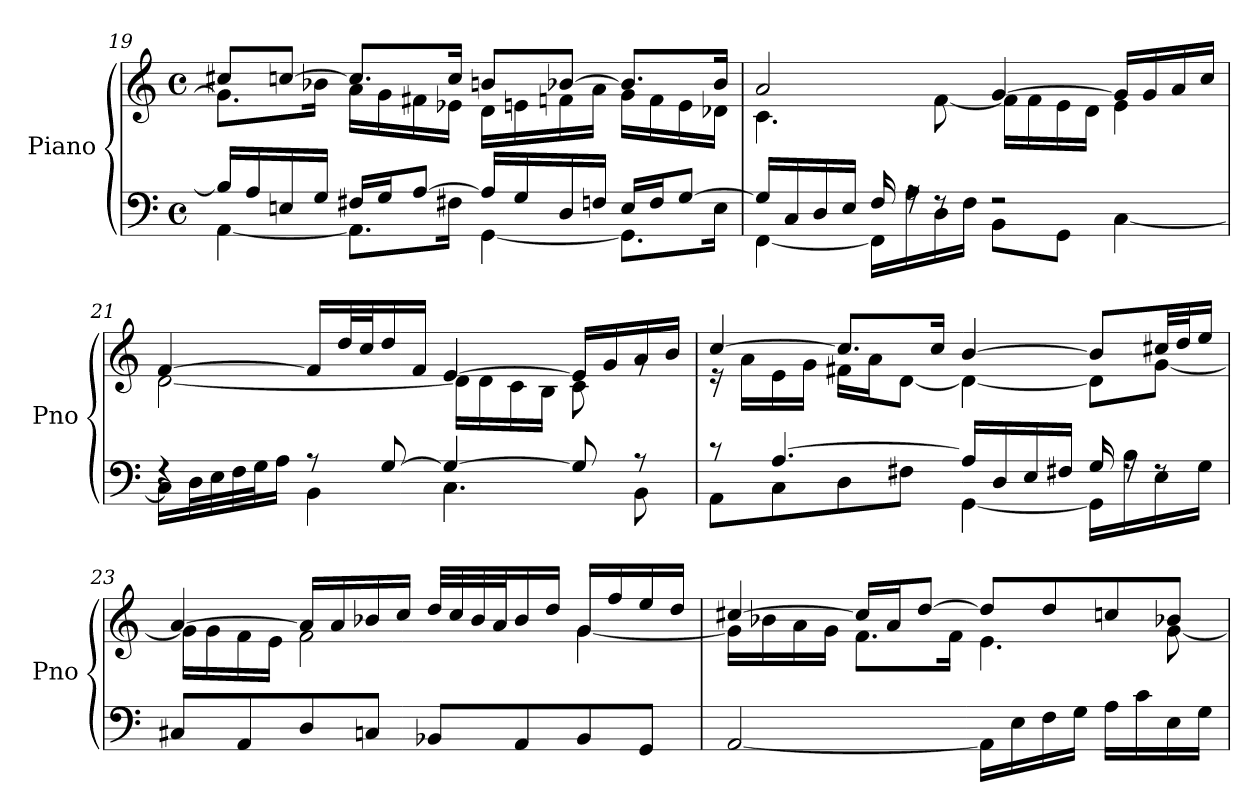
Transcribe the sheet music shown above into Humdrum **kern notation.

**kern	**kern
*part1	*part1
*staff2	*staff1
*I"Piano	*
*I'Pno	*
*clefF4	*clefG2
*k[]	*k[]
*M4/4	*M4/4
*met(c)	*met(c)
=19	=19
*^	*^
16B-/LL]	[4AA\	8cc#X/L	8.g\L]
16A/	.	.	.
16En/	.	[8ccn/J	.
16G/JJ	.	.	16b-X\Jk
16F#X/LL	8.AA\L]	8.cc/L]	16a\LL
16G/J	.	.	16g\
[8A/J	.	.	16f#X\
.	16F#X\Jk	16cc/Jk	16e-X\JJ
16A/LL]	[4GG\	8bn/L	16d\LL
16G/	.	.	16en\
16D/	.	[8b-X/J	16fn\
16Fn/JJ	.	.	16a\JJ
16E/LL	8.GG\L]	8.b-/L]	16g\LL
16F/J	.	.	16f\
[8G/J	.	.	16e\
.	16E\Jk	16b-/Jk	16d-X\JJ
!!LO:LB:g=z	!!
=20	=20	=20	=20
16G/LL]	[4FF\	2a/	4.c\
16C/	.	.	.
16D/	.	.	.
16E/JJ	.	.	.
16F/	16FF\LL]	.	.
16rA	16A\	.	.
8rF	16D\	.	[8f\
.	16F\JJ	.	.
2r	8BB\L	[4g/	16f\LL]
.	.	.	16f\
.	8GG\J	.	16e\
.	.	.	16d\JJ
.	[4C\	16g/LL]	4e\
.	.	16g/	.
.	.	16a/	.
.	.	16cc/JJ	.
=21	=21	=21	=21
4rF	16C\LL]	[4f/	[2d\
.	32D\L	.	.
.	32E\	.	.
.	32F\	.	.
.	32G\J	.	.
.	16A\JJ	.	.
8r	4BB\	16f/LL]	.
.	.	32dd/L	.
.	.	32cc/J	.
[8G/	.	16dd/	.
.	.	16f/JJ	.
4G/_	4.C\	[4e/	16d\LL]
.	.	.	16d\
.	.	.	16c\
.	.	.	16B\JJ
8G/]	.	16e/LL]	8c\
.	.	16g/	.
8r	8BB\	16a/	8rg
.	.	16b/JJ	.
!!LO:PB:g=z	!!
=22	=22	=22	=22
8r	8AA\L	[4cc/	16r
.	.	.	16a\LL
[4.A/	8C\	.	16e\
.	.	.	16g\JJ
.	8D\	8.cc/L]	16f#X\LL
.	.	.	16a\J
.	8F#X\J	.	[8d\J
.	.	16cc/Jk	.
16A/LL]	[4GG\	[4b/	4d\_
16D/	.	.	.
16E/	.	.	.
16F#X/JJ	.	.	.
16G/	16GG\LL]	8b/L]	8d\L]
16rA	16B\	.	.
8rF	16E\	32cc#X/LL	[8g\J
.	.	32dd/J	.
.	16G\JJ	16ee/JJ	.
*v	*v	*	*
=23	=23	=23
8C#X/L	[4a/	16g\LL]
.	.	16g\
8AA/	.	16f\
.	.	16e\JJ
8D/	16a/LL]	2f\
.	16a/	.
8Cn/J	16b-X/	.
.	16cc/JJ	.
8BB-X/L	32dd/LLL	.
.	32cc/	.
.	32b-/	.
.	32a/J	.
8AA/	16b-/	.
.	16dd/JJ	.
8BB-/	16g/LL	[4g\
.	16ff/	.
8GG/J	16ee/	.
.	16dd/JJ	.
!!LO:LB:g=z	!!
=24	=24	=24
[2AA/	[4cc#X/	16g\LL]
.	.	16b-X\
.	.	16a\
.	.	16g\JJ
.	16cc#/LL]	8.f\L
.	16a/J	.
.	[8dd/J	.
.	.	16f\Jk
16AA\LL]	8dd/L]	4.e\
16E\	.	.
16F\	8dd/	.
16G\JJ	.	.
16A\LL	8ccn/	.
16c\	.	.
16E\	8b-X/J	[8g\
16G\JJ	.	.
*	*v	*v
=	=
*-	*-
